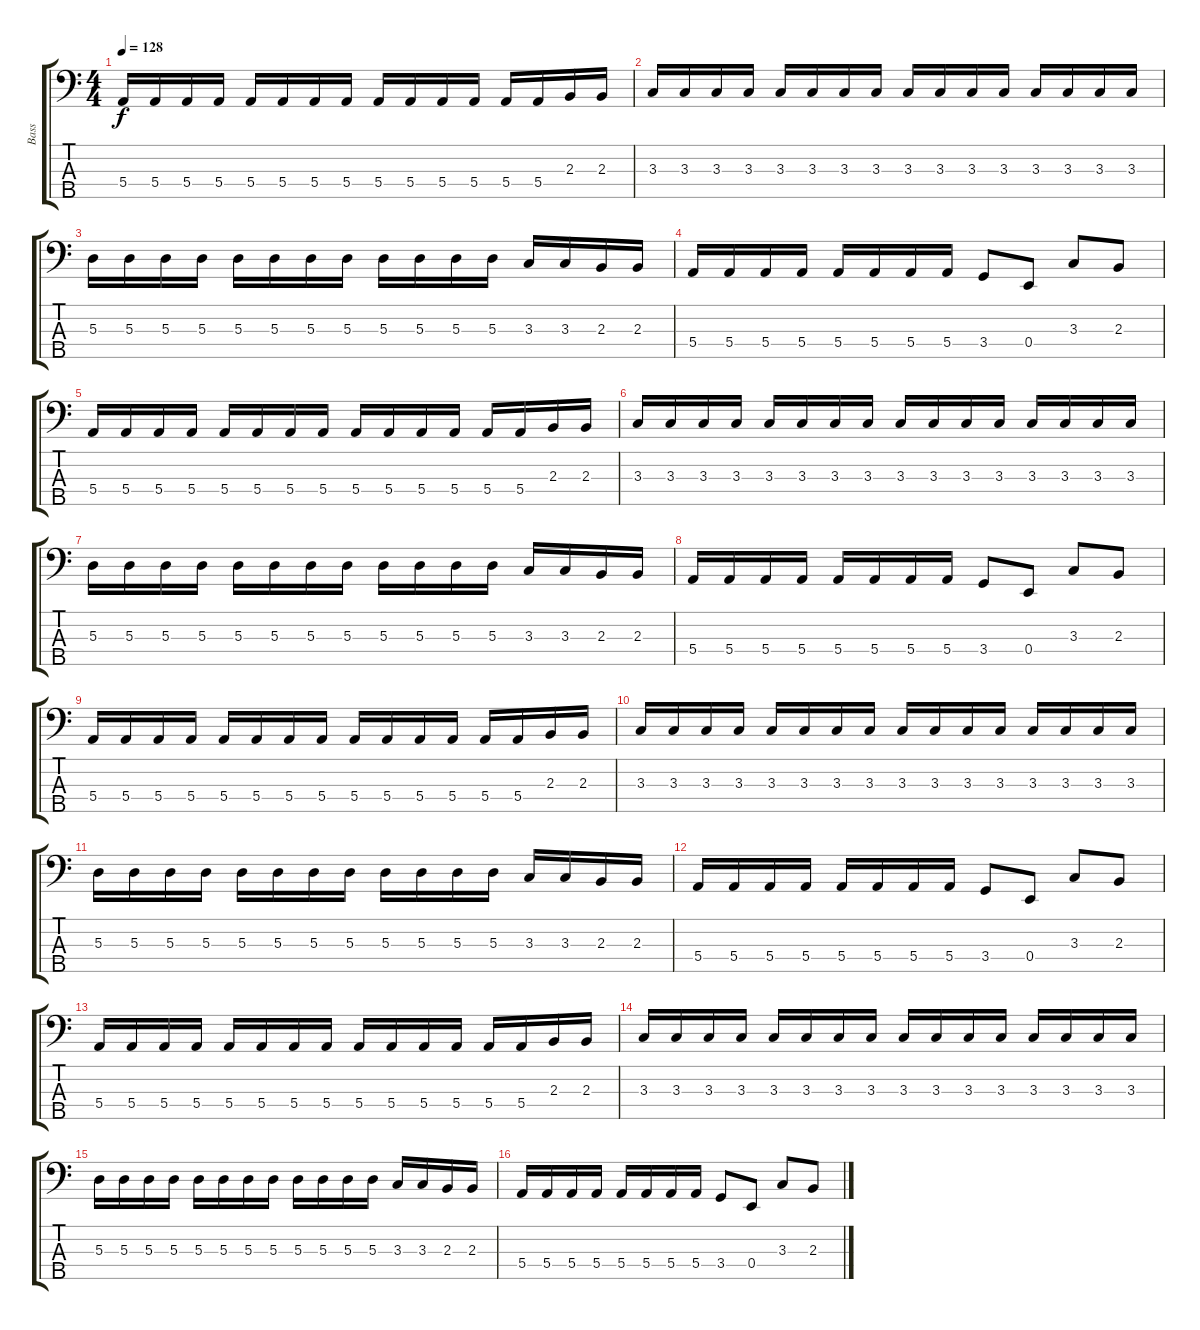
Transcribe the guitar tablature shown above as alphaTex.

\track ("Bass" "Bass") {instrument electricbassfinger}
\staff {score tabs}
\tuning (G2 D2 A1 E1 B0) {hide}
\ts (4 4)
\tempo 128
\clef f4
\ks aminor
5.4.16{dy f} 5.4.16 5.4.16 5.4.16 5.4.16 5.4.16 5.4.16 5.4.16 5.4.16 5.4.16 5.4.16 5.4.16 5.4.16 5.4.16 2.3.16 2.3.16 |
3.3.16 3.3.16 3.3.16 3.3.16 3.3.16 3.3.16 3.3.16 3.3.16 3.3.16 3.3.16 3.3.16 3.3.16 3.3.16 3.3.16 3.3.16 3.3.16 |
5.3.16 5.3.16 5.3.16 5.3.16 5.3.16 5.3.16 5.3.16 5.3.16 5.3.16 5.3.16 5.3.16 5.3.16 3.3.16 3.3.16 2.3.16 2.3.16 |
5.4.16 5.4.16 5.4.16 5.4.16 5.4.16 5.4.16 5.4.16 5.4.16 3.4.8 0.4.8 3.3.8 2.3.8 |
5.4.16 5.4.16 5.4.16 5.4.16 5.4.16 5.4.16 5.4.16 5.4.16 5.4.16 5.4.16 5.4.16 5.4.16 5.4.16 5.4.16 2.3.16 2.3.16 |
3.3.16 3.3.16 3.3.16 3.3.16 3.3.16 3.3.16 3.3.16 3.3.16 3.3.16 3.3.16 3.3.16 3.3.16 3.3.16 3.3.16 3.3.16 3.3.16 |
5.3.16 5.3.16 5.3.16 5.3.16 5.3.16 5.3.16 5.3.16 5.3.16 5.3.16 5.3.16 5.3.16 5.3.16 3.3.16 3.3.16 2.3.16 2.3.16 |
5.4.16 5.4.16 5.4.16 5.4.16 5.4.16 5.4.16 5.4.16 5.4.16 3.4.8 0.4.8 3.3.8 2.3.8 |
5.4.16 5.4.16 5.4.16 5.4.16 5.4.16 5.4.16 5.4.16 5.4.16 5.4.16 5.4.16 5.4.16 5.4.16 5.4.16 5.4.16 2.3.16 2.3.16 |
3.3.16 3.3.16 3.3.16 3.3.16 3.3.16 3.3.16 3.3.16 3.3.16 3.3.16 3.3.16 3.3.16 3.3.16 3.3.16 3.3.16 3.3.16 3.3.16 |
5.3.16 5.3.16 5.3.16 5.3.16 5.3.16 5.3.16 5.3.16 5.3.16 5.3.16 5.3.16 5.3.16 5.3.16 3.3.16 3.3.16 2.3.16 2.3.16 |
5.4.16 5.4.16 5.4.16 5.4.16 5.4.16 5.4.16 5.4.16 5.4.16 3.4.8 0.4.8 3.3.8 2.3.8 |
5.4.16 5.4.16 5.4.16 5.4.16 5.4.16 5.4.16 5.4.16 5.4.16 5.4.16 5.4.16 5.4.16 5.4.16 5.4.16 5.4.16 2.3.16 2.3.16 |
3.3.16 3.3.16 3.3.16 3.3.16 3.3.16 3.3.16 3.3.16 3.3.16 3.3.16 3.3.16 3.3.16 3.3.16 3.3.16 3.3.16 3.3.16 3.3.16 |
5.3.16 5.3.16 5.3.16 5.3.16 5.3.16 5.3.16 5.3.16 5.3.16 5.3.16 5.3.16 5.3.16 5.3.16 3.3.16 3.3.16 2.3.16 2.3.16 |
5.4.16 5.4.16 5.4.16 5.4.16 5.4.16 5.4.16 5.4.16 5.4.16 3.4.8 0.4.8 3.3.8 2.3.8
